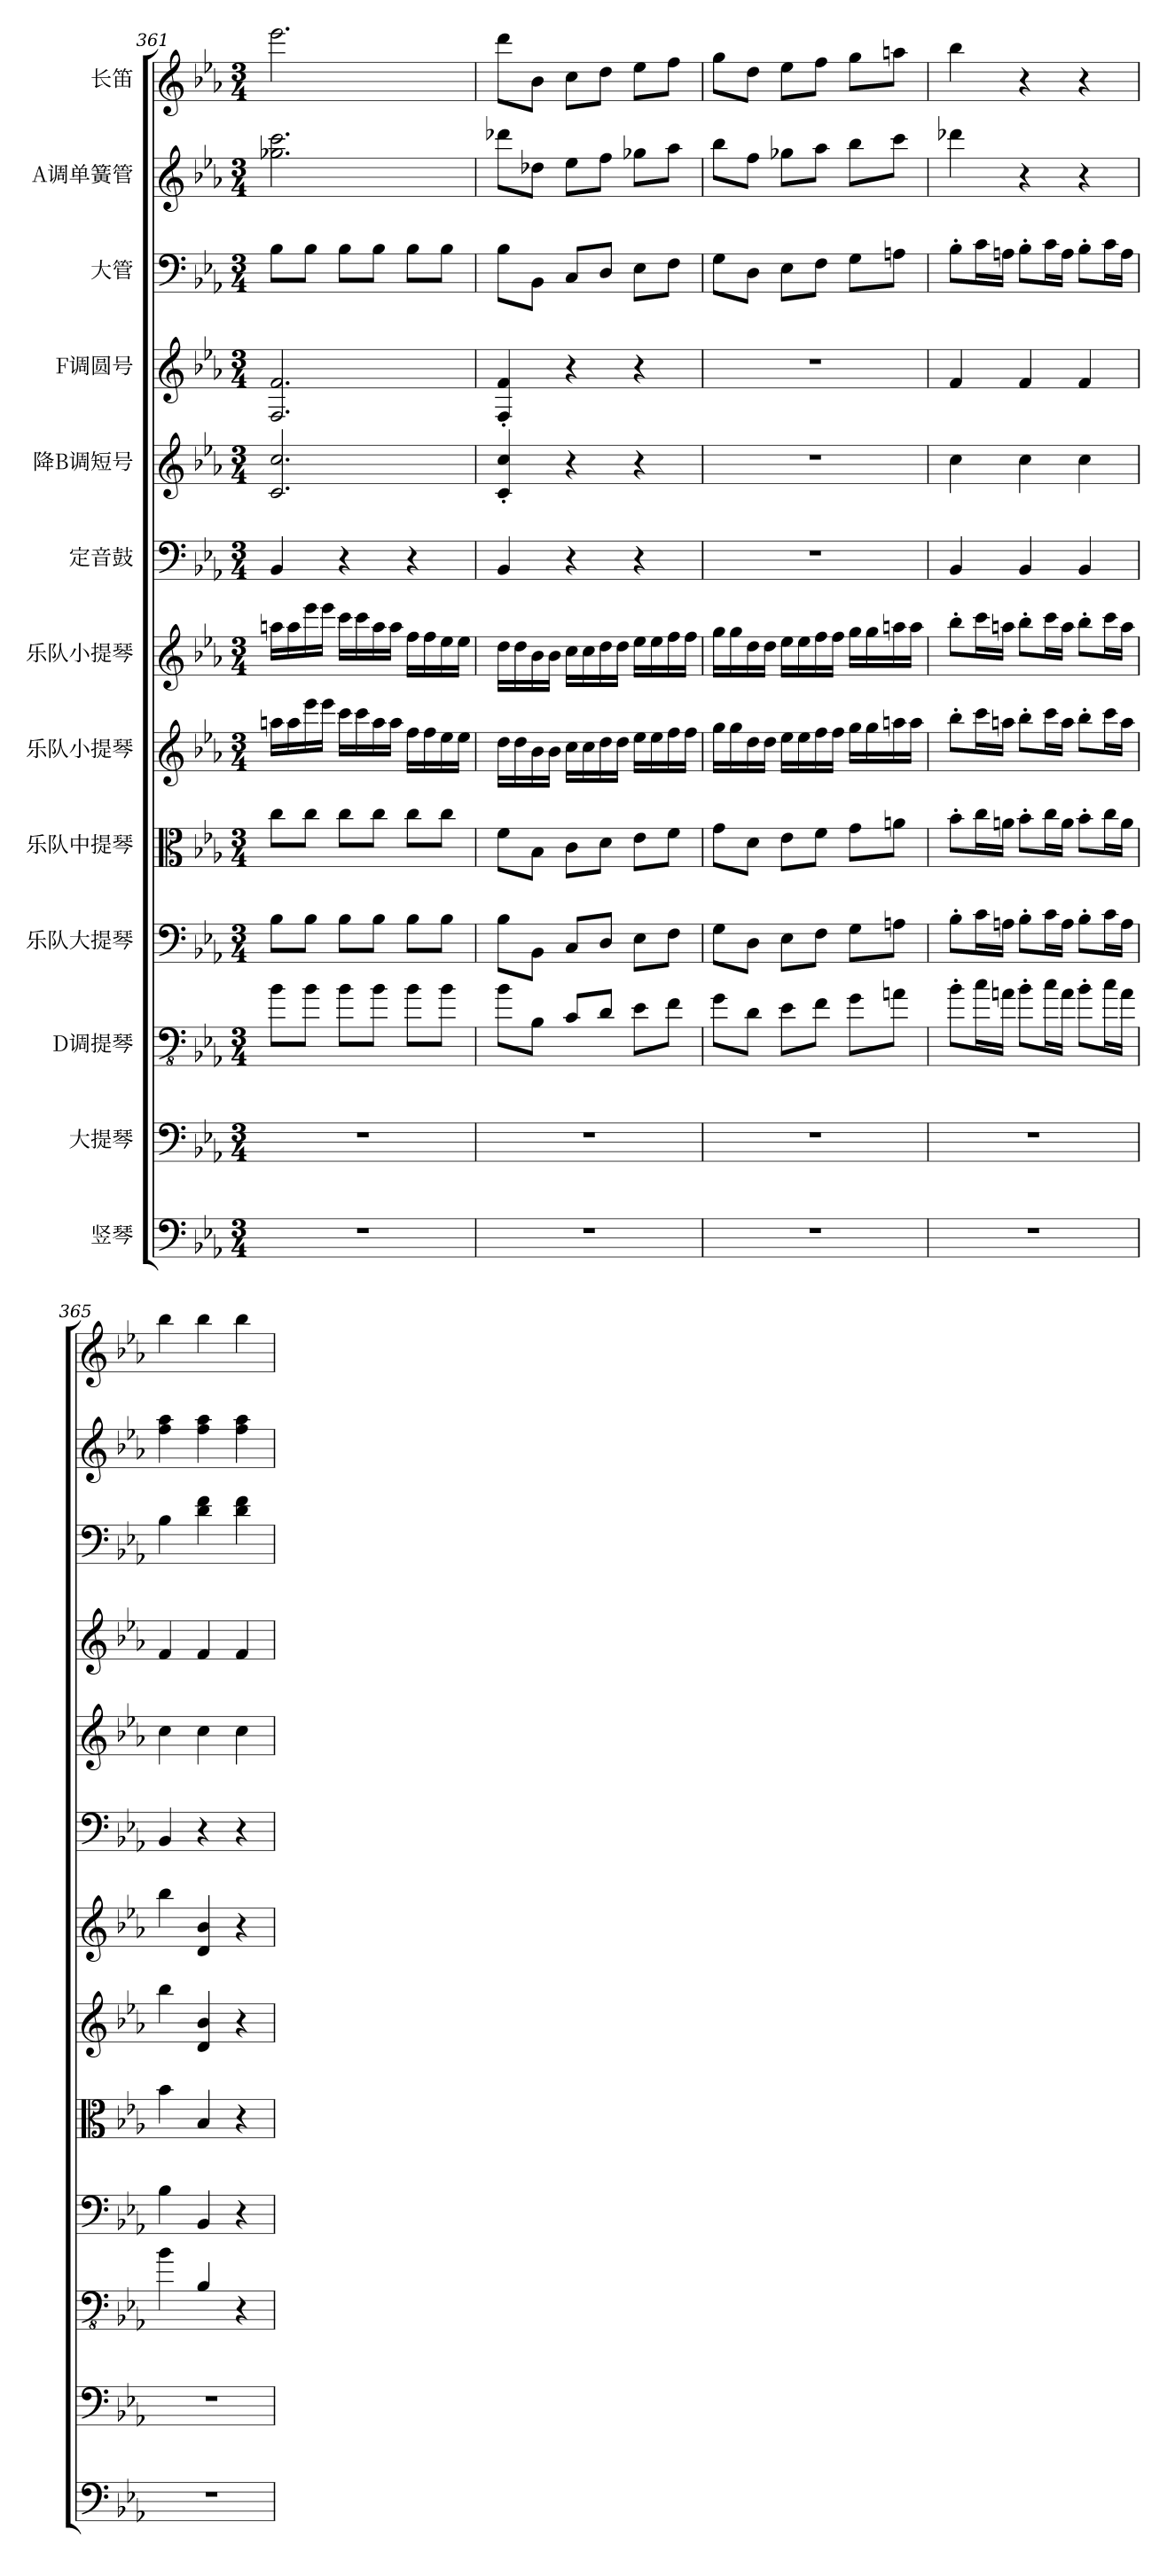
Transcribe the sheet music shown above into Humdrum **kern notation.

**kern	**kern	**kern	**kern	**kern	**kern	**kern	**kern	**kern	**kern	**kern	**kern	**kern
*part13	*part12	*part11	*part10	*part9	*part8	*part7	*part6	*part5	*part4	*part3	*part2	*part1
*staff13	*staff12	*staff11	*staff10	*staff9	*staff8	*staff7	*staff6	*staff5	*staff4	*staff3	*staff2	*staff1
*I"竖琴	*I"大提琴	*I"D调提琴	*I"乐队大提琴	*I"乐队中提琴	*I"乐队小提琴	*I"乐队小提琴	*I"定音鼓	*I"降B调短号	*I"F调圆号	*I"大管	*I"A调单簧管	*I"长笛
!!LO:PB:g=z
*clefF4	*clefF4	*clefFv4	*clefF4	*clefC3	*clefG2	*clefG2	*clefF4	*clefG2	*clefG2	*clefF4	*clefG2	*clefG2
*	*	*ITrd7c12	*	*	*	*	*	*ITrd1c2	*ITrd4c7	*	*ITrd2c3	*
*k[b-e-a-]	*k[b-e-a-]	*k[b-e-a-]	*k[b-e-a-]	*k[b-e-a-]	*k[b-e-a-]	*k[b-e-a-]	*k[b-e-a-]	*k[b-e-a-d-g-]	*k[b-e-a-d-]	*k[b-e-a-]	*k[]	*k[b-e-a-]
*M3/4	*M3/4	*M3/4	*M3/4	*M3/4	*M3/4	*M3/4	*M3/4	*M3/4	*M3/4	*M3/4	*M3/4	*M3/4
=361	=361	=361	=361	=361	=361	=361	=361	=361	=361	=361	=361	=361
2.r	2.r	8BB-\L	8B-\L	8cc\L	16aan\LL	16aan\LL	4BB-/	2.B-/ 2.b-/	2.BB-/ 2.B-/	8B-\L	2.ee-X\ 2.aa\	2.eee-\
.	.	.	.	.	16aa\	16aa\	.	.	.	.	.	.
.	.	8BB-\J	8B-\J	8cc\J	16eee-\	16eee-\	.	.	.	8B-\J	.	.
.	.	.	.	.	16eee-\JJ	16eee-\JJ	.	.	.	.	.	.
.	.	8BB-\L	8B-\L	8cc\L	16ccc\LL	16ccc\LL	4r	.	.	8B-\L	.	.
.	.	.	.	.	16ccc\	16ccc\	.	.	.	.	.	.
.	.	8BB-\J	8B-\J	8cc\J	16aa\	16aa\	.	.	.	8B-\J	.	.
.	.	.	.	.	16aa\JJ	16aa\JJ	.	.	.	.	.	.
.	.	8BB-\L	8B-\L	8cc\L	16ff\LL	16ff\LL	4r	.	.	8B-\L	.	.
.	.	.	.	.	16ff\	16ff\	.	.	.	.	.	.
.	.	8BB-\J	8B-\J	8cc\J	16ee-\	16ee-\	.	.	.	8B-\J	.	.
.	.	.	.	.	16ee-\JJ	16ee-\JJ	.	.	.	.	.	.
=362	=362	=362	=362	=362	=362	=362	=362	=362	=362	=362	=362	=362
2.r	2.r	8BB-\L	8B-\L	8f\L	16dd\LL	16dd\LL	4BB-/	4B-/' 4b-/'	4BB-/' 4B-/'	8B-\L	8bb-X\L	8ddd\L
.	.	.	.	.	16dd\	16dd\	.	.	.	.	.	.
.	.	8BBB-\J	8BB-\J	8B-\J	16b-\	16b-\	.	.	.	8BB-\J	8b-X\J	8b-\J
.	.	.	.	.	16b-\JJ	16b-\JJ	.	.	.	.	.	.
.	.	8CC/L	8C/L	8c\L	16cc\LL	16cc\LL	4r	4r	4r	8C/L	8cc\L	8cc\L
.	.	.	.	.	16cc\	16cc\	.	.	.	.	.	.
.	.	8DD/J	8D/J	8d\J	16dd\	16dd\	.	.	.	8D/J	8dd\J	8dd\J
.	.	.	.	.	16dd\JJ	16dd\JJ	.	.	.	.	.	.
.	.	8EE-\L	8E-\L	8e-\L	16ee-\LL	16ee-\LL	4r	4r	4r	8E-\L	8ee-X\L	8ee-\L
.	.	.	.	.	16ee-\	16ee-\	.	.	.	.	.	.
.	.	8FF\J	8F\J	8f\J	16ff\	16ff\	.	.	.	8F\J	8ff\J	8ff\J
.	.	.	.	.	16ff\JJ	16ff\JJ	.	.	.	.	.	.
=363	=363	=363	=363	=363	=363	=363	=363	=363	=363	=363	=363	=363
2.r	2.r	8GG\L	8G\L	8g\L	16gg\LL	16gg\LL	2.r	2.r	2.r	8G\L	8gg\L	8gg\L
.	.	.	.	.	16gg\	16gg\	.	.	.	.	.	.
.	.	8DD\J	8D\J	8d\J	16dd\	16dd\	.	.	.	8D\J	8dd\J	8dd\J
.	.	.	.	.	16dd\JJ	16dd\JJ	.	.	.	.	.	.
.	.	8EE-\L	8E-\L	8e-\L	16ee-\LL	16ee-\LL	.	.	.	8E-\L	8ee-X\L	8ee-\L
.	.	.	.	.	16ee-\	16ee-\	.	.	.	.	.	.
.	.	8FF\J	8F\J	8f\J	16ff\	16ff\	.	.	.	8F\J	8ff\J	8ff\J
.	.	.	.	.	16ff\JJ	16ff\JJ	.	.	.	.	.	.
.	.	8GG\L	8G\L	8g\L	16gg\LL	16gg\LL	.	.	.	8G\L	8gg\L	8gg\L
.	.	.	.	.	16gg\	16gg\	.	.	.	.	.	.
.	.	8AAn\J	8An\J	8an\J	16aan\	16aan\	.	.	.	8An\J	8aa\J	8aan\J
.	.	.	.	.	16aa\JJ	16aa\JJ	.	.	.	.	.	.
!!LO:PB:g=z
=364	=364	=364	=364	=364	=364	=364	=364	=364	=364	=364	=364	=364
2.r	2.r	8BB-'\L	8B-'\L	8b-'\L	8bb-'\L	8bb-'\L	4BB-/	4b-\	4B-/	8B-'\L	4bb-X\	4bb-\
.	.	16C\L	16c\L	16cc\L	16ccc\L	16ccc\L	.	.	.	16c\L	.	.
.	.	16AAn\JJ	16An\JJ	16an\JJ	16aan\JJ	16aan\JJ	.	.	.	16An\JJ	.	.
.	.	8BB-'\L	8B-'\L	8b-'\L	8bb-'\L	8bb-'\L	4BB-/	4b-\	4B-/	8B-'\L	4r	4r
.	.	16C\L	16c\L	16cc\L	16ccc\L	16ccc\L	.	.	.	16c\L	.	.
.	.	16AA\JJ	16A\JJ	16a\JJ	16aa\JJ	16aa\JJ	.	.	.	16A\JJ	.	.
.	.	8BB-'\L	8B-'\L	8b-'\L	8bb-'\L	8bb-'\L	4BB-/	4b-\	4B-/	8B-'\L	4r	4r
.	.	16C\L	16c\L	16cc\L	16ccc\L	16ccc\L	.	.	.	16c\L	.	.
.	.	16AA\JJ	16A\JJ	16a\JJ	16aa\JJ	16aa\JJ	.	.	.	16A\JJ	.	.
=365	=365	=365	=365	=365	=365	=365	=365	=365	=365	=365	=365	=365
2.r	2.r	4BB-\	4B-\	4b-\	4bb-\	4bb-\	4BB-/	4b-\	4B-/	4B-\	4dd\ 4ff\	4bb-\
.	.	4BBB-/	4BB-/	4B-/	4d/ 4b-/	4d/ 4b-/	4r	4b-\	4B-/	4d\ 4f\	4dd\ 4ff\	4bb-\
.	.	4r	4r	4r	4r	4r	4r	4b-\	4B-/	4d\ 4f\	4dd\ 4ff\	4bb-\
=	=	=	=	=	=	=	=	=	=	=	=	=
*-	*-	*-	*-	*-	*-	*-	*-	*-	*-	*-	*-	*-
